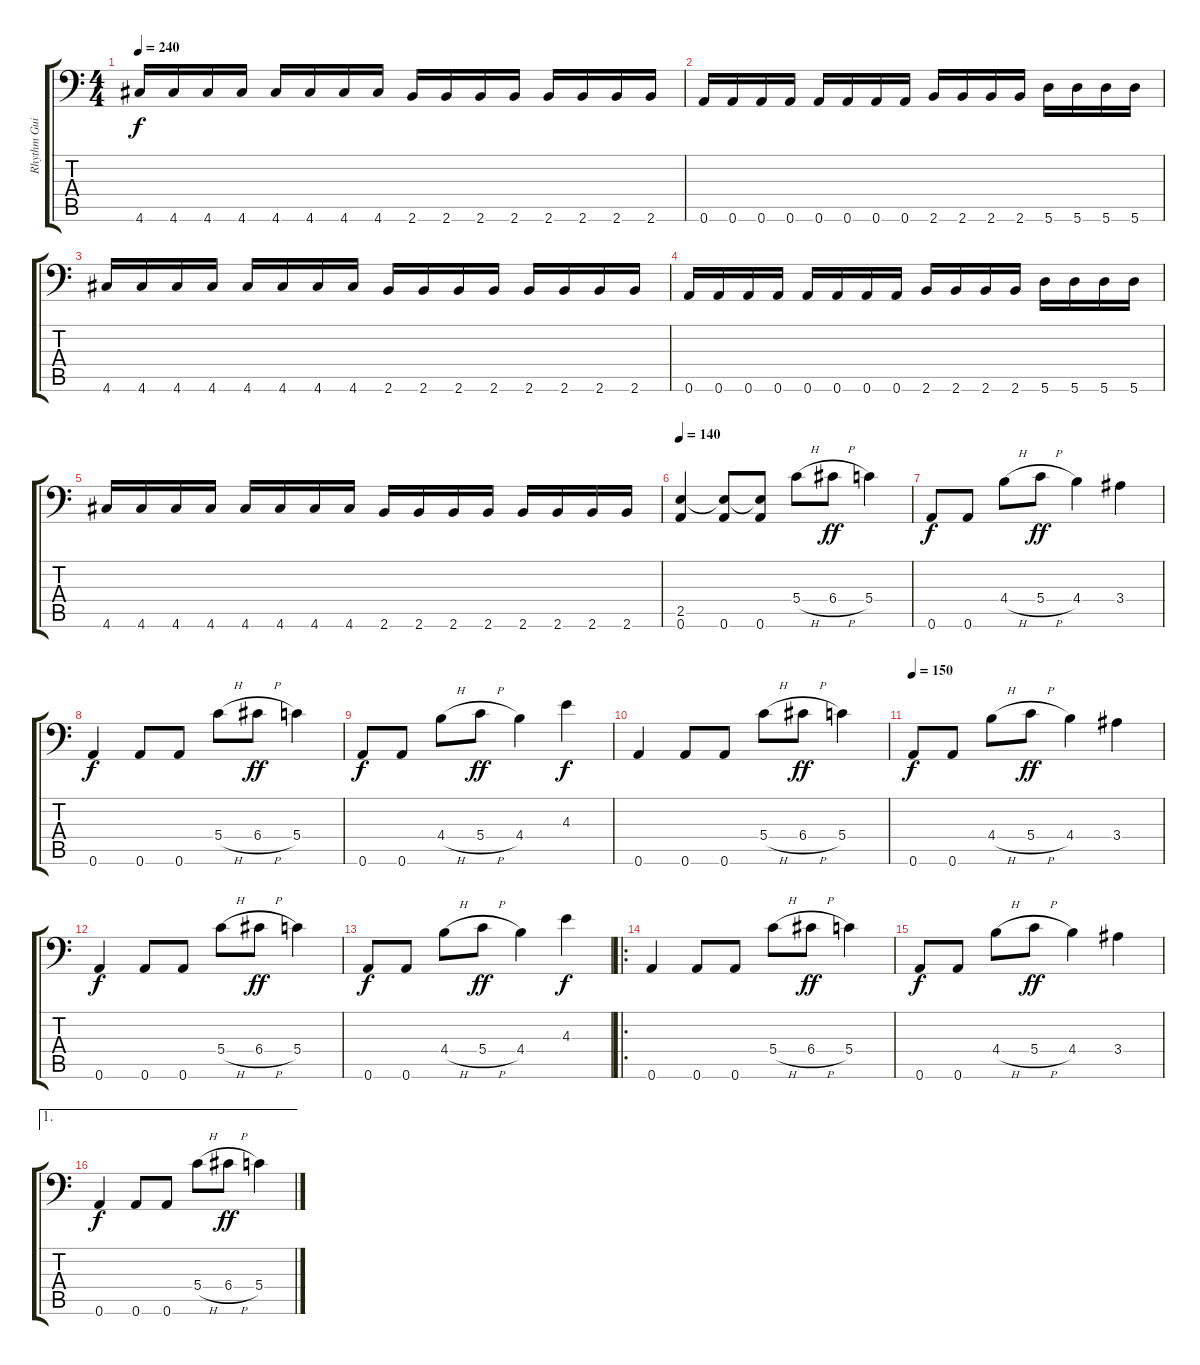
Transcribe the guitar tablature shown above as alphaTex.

\track ("Rhythm Guitar" "Rhythm Gui") {instrument overdrivenguitar}
\staff {score tabs}
\tuning (A3 E3 C3 G2 D2 A1) {hide}
\ts (4 4)
\tempo 240
\clef f4
\ks c
4.6.16{dy f} 4.6.16 4.6.16 4.6.16 4.6.16 4.6.16 4.6.16 4.6.16 2.6.16 2.6.16 2.6.16 2.6.16 2.6.16 2.6.16 2.6.16 2.6.16 |
0.6.16 0.6.16 0.6.16 0.6.16 0.6.16 0.6.16 0.6.16 0.6.16 2.6.16 2.6.16 2.6.16 2.6.16 5.6.16 5.6.16 5.6.16 5.6.16 |
4.6.16 4.6.16 4.6.16 4.6.16 4.6.16 4.6.16 4.6.16 4.6.16 2.6.16 2.6.16 2.6.16 2.6.16 2.6.16 2.6.16 2.6.16 2.6.16 |
0.6.16 0.6.16 0.6.16 0.6.16 0.6.16 0.6.16 0.6.16 0.6.16 2.6.16 2.6.16 2.6.16 2.6.16 5.6.16 5.6.16 5.6.16 5.6.16 |
4.6.16 4.6.16 4.6.16 4.6.16 4.6.16 4.6.16 4.6.16 4.6.16 2.6.16 2.6.16 2.6.16 2.6.16 2.6.16 2.6.16 2.6.16 2.6.16 |
\tempo 140
(2.5 0.6).4 (2.5{t} 0.6).8 (2.5{t} 0.6).8 5.4{h}.8 6.4{h}.8{dy ff} 5.4.4 |
0.6.8{dy f} 0.6.8 4.4{h}.8 5.4{h}.8{dy ff} 4.4.4 3.4.4 |
0.6.4{dy f} 0.6.8 0.6.8 5.4{h}.8 6.4{h}.8{dy ff} 5.4.4 |
0.6.8{dy f} 0.6.8 4.4{h}.8 5.4{h}.8{dy ff} 4.4.4 4.3.4{dy f} |
0.6.4 0.6.8 0.6.8 5.4{h}.8 6.4{h}.8{dy ff} 5.4.4 |
\tempo 150
0.6.8{dy f} 0.6.8 4.4{h}.8 5.4{h}.8{dy ff} 4.4.4 3.4.4 |
0.6.4{dy f} 0.6.8 0.6.8 5.4{h}.8 6.4{h}.8{dy ff} 5.4.4 |
0.6.8{dy f} 0.6.8 4.4{h}.8 5.4{h}.8{dy ff} 4.4.4 4.3.4{dy f} |
\ro
0.6.4 0.6.8 0.6.8 5.4{h}.8 6.4{h}.8{dy ff} 5.4.4 |
0.6.8{dy f} 0.6.8 4.4{h}.8 5.4{h}.8{dy ff} 4.4.4 3.4.4 |
\ae 1
0.6.4{dy f} 0.6.8 0.6.8 5.4{h}.8 6.4{h}.8{dy ff} 5.4.4
